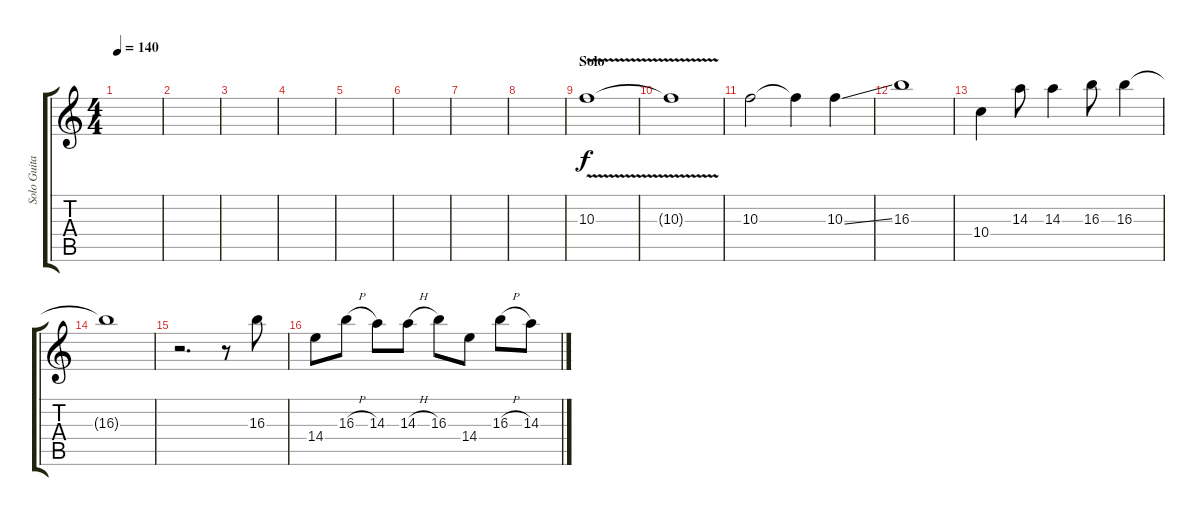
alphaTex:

\track ("Solo Guitar" "Solo Guita") {instrument distortionguitar}
\staff {score tabs}
\tuning (E4 B3 G3 D3 A2 E2) {hide}
\ts (4 4)
\tempo 140
\clef g2
\ks c
|
|
|
|
|
|
|
|
\section ("" "Solo")
10.3{v}.1 |
10.3{t}.1{dy f} |
10.3.2 10.3{t}.4 10.3{ss}.4 |
16.3.1 |
10.4.4 14.3.8 14.3.4 16.3.8 16.3.4 |
16.3{t}.1 |
r.2{d} r.8 16.3.8 |
14.4.8 16.3{h}.8 14.3.8 14.3{h}.8 16.3.8 14.4.8 16.3{h}.8 14.3.8
